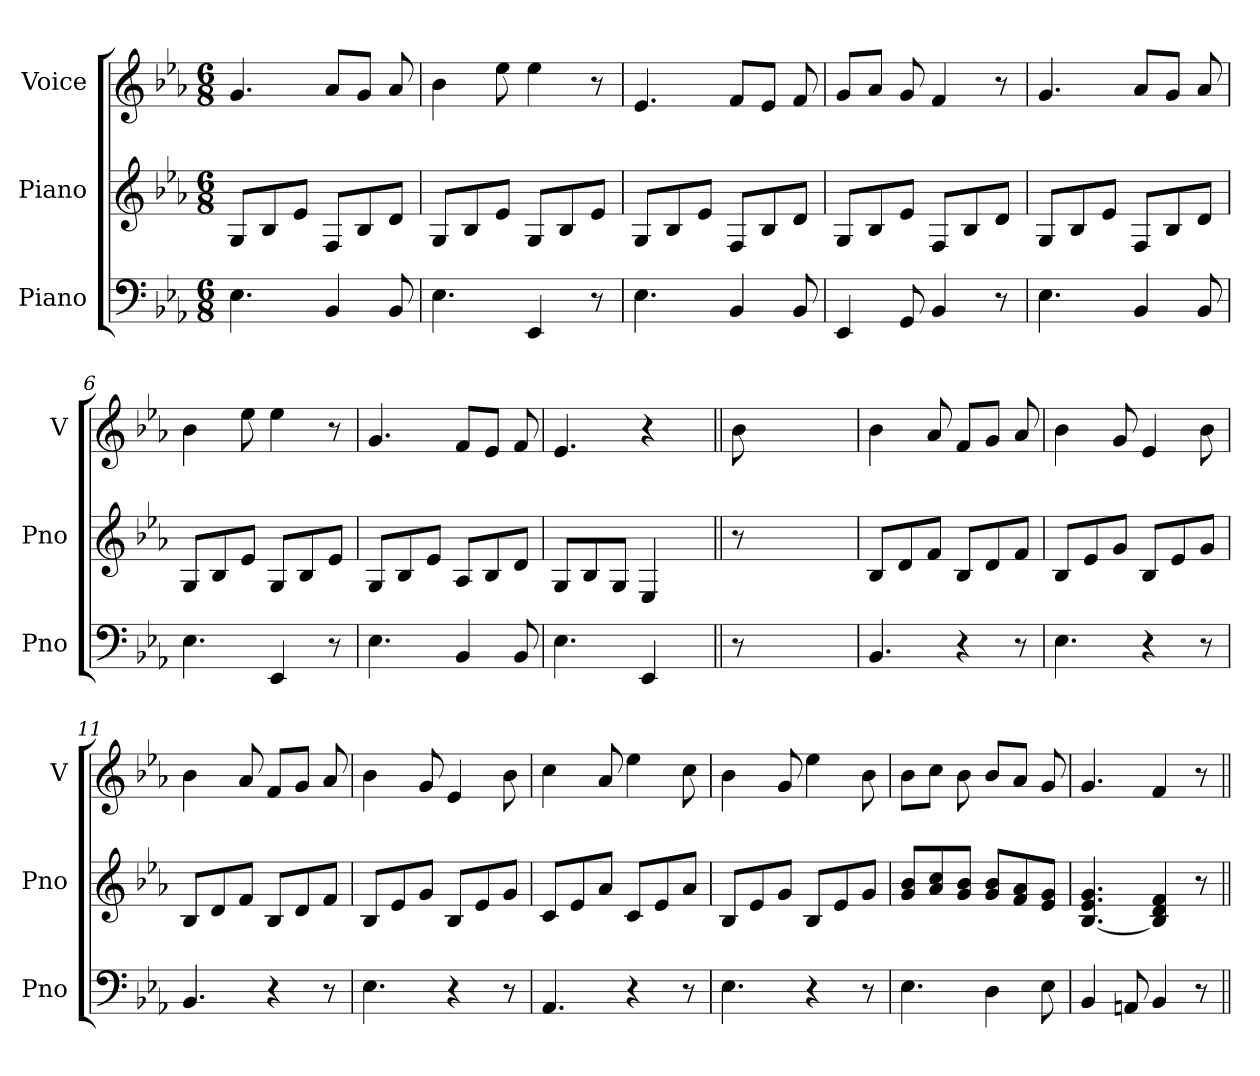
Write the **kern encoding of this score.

**kern	**kern	**kern
*part3	*part2	*part1
*staff3	*staff2	*staff1
*I"Piano	*I"Piano	*I"Voice
*I'Pno	*I'Pno	*I'V
*clefF4	*clefG2	*clefG2
*k[b-e-a-]	*k[b-e-a-]	*k[b-e-a-]
*M6/8	*M6/8	*M6/8
*MM72	*MM72	*MM72
=1	=1	=1
4.E-\	8G/L	4.g/
.	8B-/	.
.	8e-/J	.
4BB-/	8F/L	8a-/L
.	8B-/	8g/J
8BB-/	8d/J	8a-/
=2	=2	=2
4.E-\	8G/L	4b-\
.	8B-/	.
.	8e-/J	8ee-\
4EE-/	8G/L	4ee-\
.	8B-/	.
8r	8e-/J	8r
=3	=3	=3
4.E-\	8G/L	4.e-/
.	8B-/	.
.	8e-/J	.
4BB-/	8F/L	8f/L
.	8B-/	8e-/J
8BB-/	8d/J	8f/
=4	=4	=4
4EE-/	8G/L	8g/L
.	8B-/	8a-/J
8GG/	8e-/J	8g/
4BB-/	8F/L	4f/
.	8B-/	.
8r	8d/J	8r
=5	=5	=5
4.E-\	8G/L	4.g/
.	8B-/	.
.	8e-/J	.
4BB-/	8F/L	8a-/L
.	8B-/	8g/J
8BB-/	8d/J	8a-/
!!LO:LB:g=z
=6	=6	=6
4.E-\	8G/L	4b-\
.	8B-/	.
.	8e-/J	8ee-\
4EE-/	8G/L	4ee-\
.	8B-/	.
8r	8e-/J	8r
=7	=7	=7
4.E-\	8G/L	4.g/
.	8B-/	.
.	8e-/J	.
4BB-/	8A-/L	8f/L
.	8B-/	8e-/J
8BB-/	8d/J	8f/
=8	=8	=8
4.E-\	8G/L	4.e-/
.	8B-/	.
.	8G/J	.
4EE-/	4E-/	4r
8ryy	8ryy	8ryy
=||	=||	=||
8r	8r	8b-\
2ryy	2ryy	2ryy
8ryy	8ryy	8ryy
=9	=9	=9
4.BB-/	8B-/L	4b-\
.	8d/	.
.	8f/J	8a-/
4r	8B-/L	8f/L
.	8d/	8g/J
8r	8f/J	8a-/
!!LO:LB:g=z
=10	=10	=10
4.E-\	8B-/L	4b-\
.	8e-/	.
.	8g/J	8g/
4r	8B-/L	4e-/
.	8e-/	.
8r	8g/J	8b-\
=11	=11	=11
4.BB-/	8B-/L	4b-\
.	8d/	.
.	8f/J	8a-/
4r	8B-/L	8f/L
.	8d/	8g/J
8r	8f/J	8a-/
=12	=12	=12
4.E-\	8B-/L	4b-\
.	8e-/	.
.	8g/J	8g/
4r	8B-/L	4e-/
.	8e-/	.
8r	8g/J	8b-\
=13	=13	=13
4.AA-/	8c/L	4cc\
.	8e-/	.
.	8a-/J	8a-/
4r	8c/L	4ee-\
.	8e-/	.
8r	8a-/J	8cc\
=14	=14	=14
4.E-\	8B-/L	4b-\
.	8e-/	.
.	8g/J	8g/
4r	8B-/L	4ee-\
.	8e-/	.
8r	8g/J	8b-\
!!LO:LB:g=z
=15	=15	=15
4.E-\	8g/ 8b-/L	8b-\L
.	8a-/ 8cc/	8cc\J
.	8g/ 8b-/J	8b-\
4D\	8g/ 8b-/L	8b-/L
.	8f/ 8a-/	8a-/J
8E-\	8e-/ 8g/J	8g/
=16	=16	=16
4BB-/	[4.B-/ 4.e-/ 4.g/	4.g/
8AAn/	.	.
4BB-/	4B-/] 4d/ 4f/	4f/
8r	8r	8r
=||	=||	=||
*-	*-	*-
